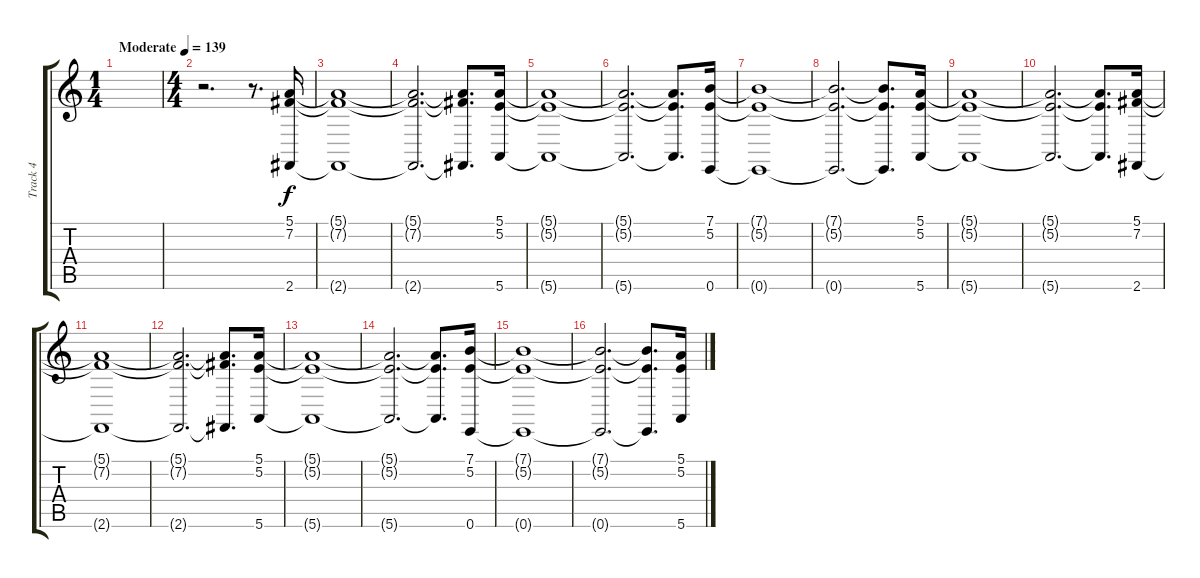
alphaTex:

\track ("Track 4" "Track 4") {instrument drawbarorgan}
\staff {score tabs}
\tuning (E4 B3 G3 D3 A2 E2) {hide}
\ts (1 4)
\tempo (139 "Moderate")
\clef g2
\ks c
|
\ts (4 4)
r.2{d} r.8{d} (5.1 7.2 2.6).16 |
(5.1{t} 7.2{t} 2.6{t}).1 |
(5.1{t} 7.2{t} 2.6{t}).2{d} (5.1{t} 7.2{t} 2.6{t}).8{d} (5.1 5.2 5.6).16 |
(5.1{t} 5.2{t} 5.6{t}).1 |
(5.1{t} 5.2{t} 5.6{t}).2{d} (5.1{t} 5.2{t} 5.6{t}).8{d} (7.1 5.2 0.6).16 |
(7.1{t} 5.2{t} 0.6{t}).1 |
(7.1{t} 5.2{t} 0.6{t}).2{d} (7.1{t} 5.2{t} 0.6{t}).8{d} (5.1 5.2 5.6).16 |
(5.1{t} 5.2{t} 5.6{t}).1 |
(5.1{t} 5.2{t} 5.6{t}).2{d} (5.1{t} 5.2{t} 5.6{t}).8{d} (5.1 7.2 2.6).16 |
(5.1{t} 7.2{t} 2.6{t}).1 |
(5.1{t} 7.2{t} 2.6{t}).2{d} (5.1{t} 7.2{t} 2.6{t}).8{d} (5.1 5.2 5.6).16 |
(5.1{t} 5.2{t} 5.6{t}).1 |
(5.1{t} 5.2{t} 5.6{t}).2{d} (5.1{t} 5.2{t} 5.6{t}).8{d} (7.1 5.2 0.6).16 |
(7.1{t} 5.2{t} 0.6{t}).1 |
(7.1{t} 5.2{t} 0.6{t}).2{d} (7.1{t} 5.2{t} 0.6{t}).8{d} (5.1 5.2 5.6).16
